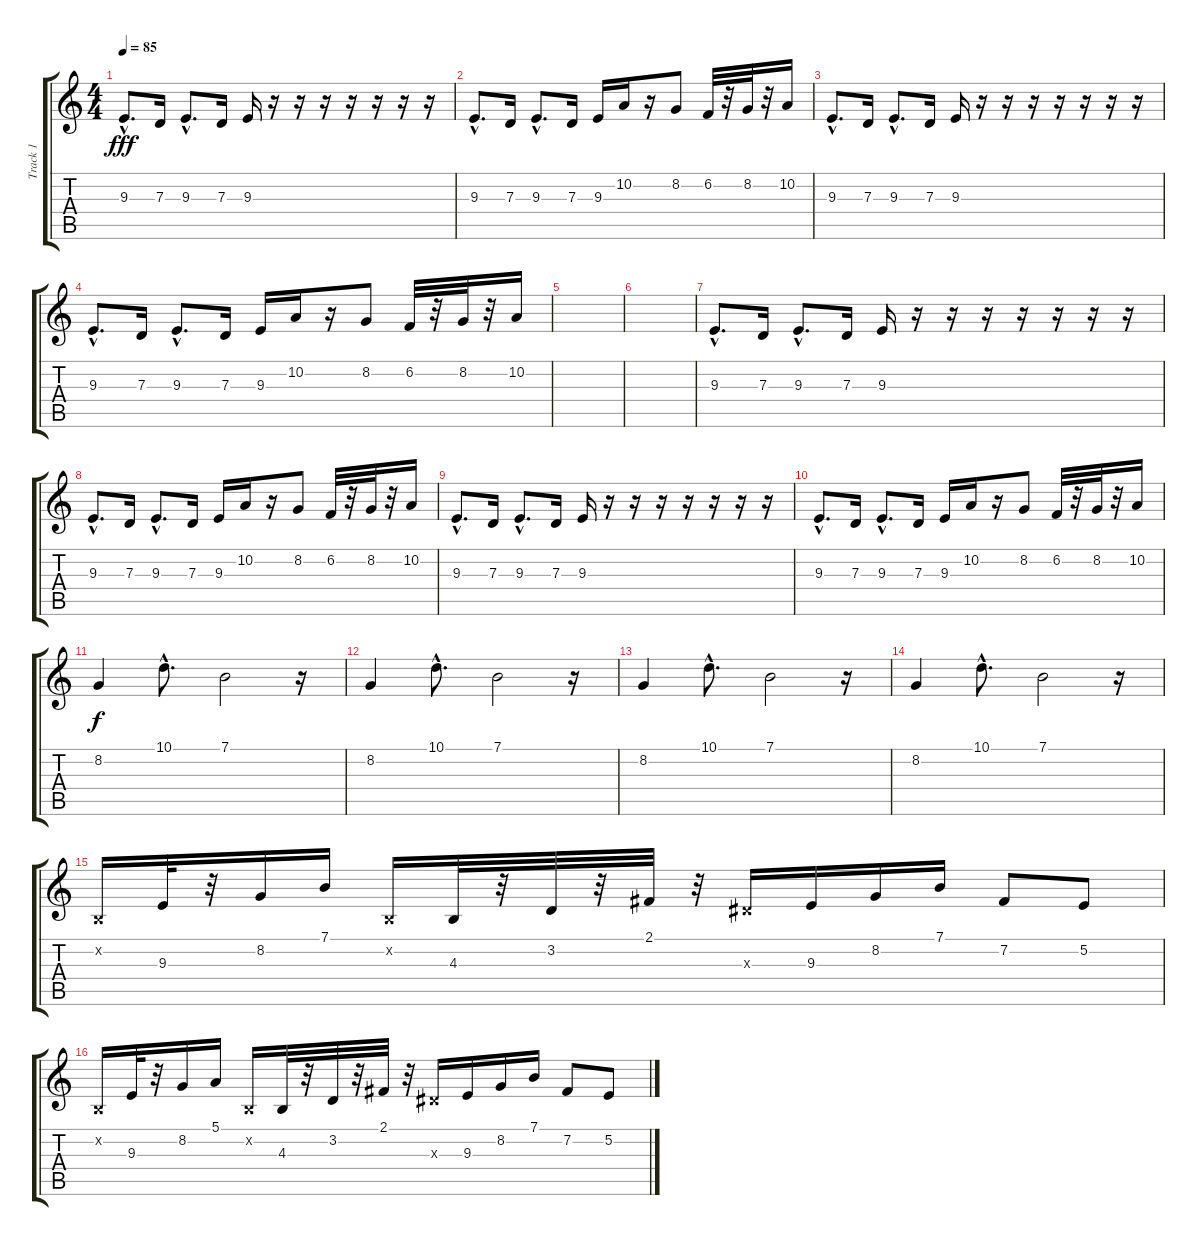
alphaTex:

\track ("Track 1" "Track 1") {instrument trumpet}
\staff {score tabs}
\tuning (E4 B3 G3 D3 A2 E2) {hide}
\ts (4 4)
\tempo 85
\clef g2
\ks c
9.3{hac}.8{d dy fff} 7.3.16 9.3{hac}.8{d} 7.3.16 9.3.16 r.16 r.16 r.16 r.16 r.16 r.16 r.16 |
9.3{hac}.8{d} 7.3.16 9.3{hac}.8{d} 7.3.16 9.3.16 10.2.16 r.16 8.2.8 6.2.32 r.32 8.2.32 r.32 10.2.16 |
9.3{hac}.8{d} 7.3.16 9.3{hac}.8{d} 7.3.16 9.3.16 r.16 r.16 r.16 r.16 r.16 r.16 r.16 |
9.3{hac}.8{d} 7.3.16 9.3{hac}.8{d} 7.3.16 9.3.16 10.2.16 r.16 8.2.8 6.2.32 r.32 8.2.32 r.32 10.2.16 |
|
|
9.3{hac}.8{d} 7.3.16 9.3{hac}.8{d} 7.3.16 9.3.16 r.16 r.16 r.16 r.16 r.16 r.16 r.16 |
9.3{hac}.8{d} 7.3.16 9.3{hac}.8{d} 7.3.16 9.3.16 10.2.16 r.16 8.2.8 6.2.32 r.32 8.2.32 r.32 10.2.16 |
9.3{hac}.8{d} 7.3.16 9.3{hac}.8{d} 7.3.16 9.3.16 r.16 r.16 r.16 r.16 r.16 r.16 r.16 |
9.3{hac}.8{d} 7.3.16 9.3{hac}.8{d} 7.3.16 9.3.16 10.2.16 r.16 8.2.8 6.2.32 r.32 8.2.32 r.32 10.2.16 |
8.2.4{dy f} 10.1{hac}.8{d} 7.1.2 r.16 |
8.2.4 10.1{hac}.8{d} 7.1.2 r.16 |
8.2.4 10.1{hac}.8{d} 7.1.2 r.16 |
8.2.4 10.1{hac}.8{d} 7.1.2 r.16 |
0.2{x}.16 9.3.32 r.32 8.2.16 7.1.16 0.2{x}.16 4.3.32 r.32 3.2.32 r.32 2.1.32 r.32 8.3{x}.16 9.3.16 8.2.16 7.1.16 7.2.8 5.2.8 |
0.2{x}.16 9.3.32 r.32 8.2.16 5.1.16 0.2{x}.16 4.3.32 r.32 3.2.32 r.32 2.1.32 r.32 8.3{x}.16 9.3.16 8.2.16 7.1.16 7.2.8 5.2.8
